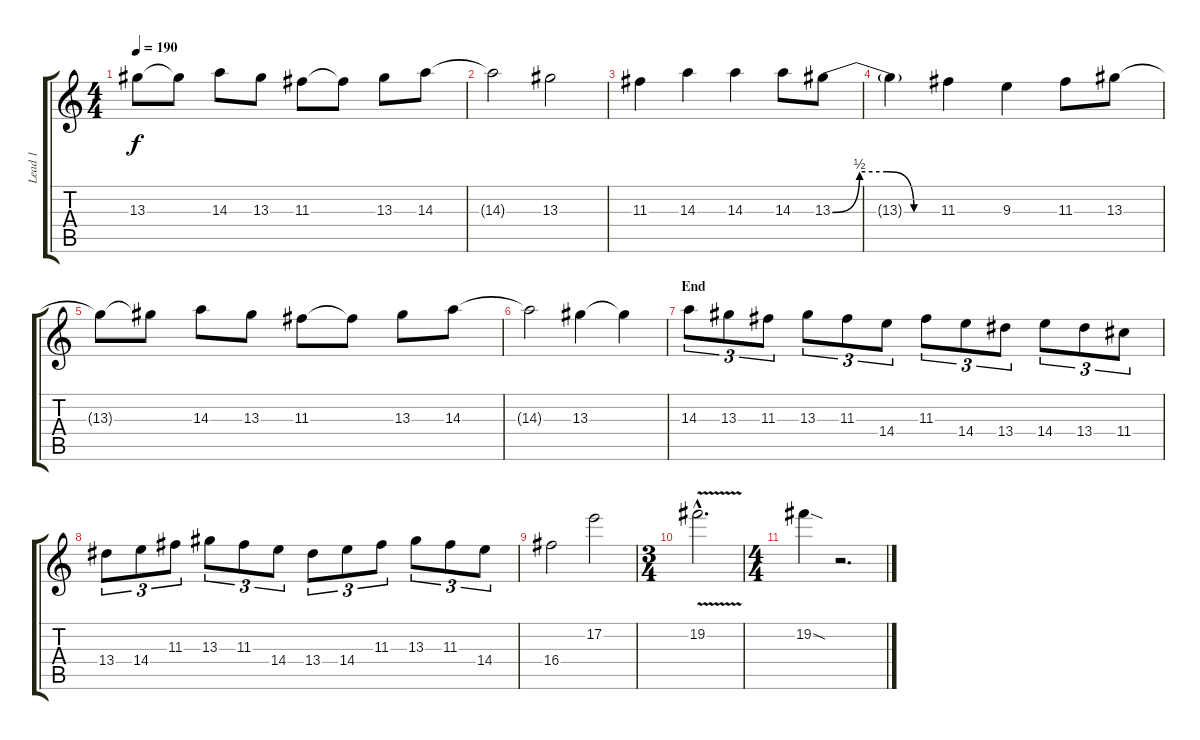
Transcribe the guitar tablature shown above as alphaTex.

\track ("Lead 1" "Lead 1") {instrument distortionguitar}
\staff {score tabs}
\tuning (E4 B3 G3 D3 A2 E2) {hide}
\ts (4 4)
\tempo 190
\clef g2
\ks c
13.3{t}.8{dy f} 13.3{t}.8 14.3.8 13.3.8 11.3.8 11.3{t}.8 13.3.8 14.3.8 |
14.3{t}.2 13.3.2 |
11.3.4 14.3.4 14.3.4 14.3.8 13.3{be (custom 0 0 15 2 30 2 45 0 60 0)}.8 |
13.3{t}.4 11.3.4 9.3.4 11.3.8 13.3.8 |
13.3{t}.8 13.3{t}.8 14.3.8 13.3.8 11.3.8 11.3{t}.8 13.3.8 14.3.8 |
14.3{t}.2 13.3.4 13.3{t}.4 |
\section ("" "End")
14.3.8{tu (3 2)} 13.3.8{tu (3 2)} 11.3.8{tu (3 2)} 13.3.8{tu (3 2)} 11.3.8{tu (3 2)} 14.4.8{tu (3 2)} 11.3.8{tu (3 2)} 14.4.8{tu (3 2)} 13.4.8{tu (3 2)} 14.4.8{tu (3 2)} 13.4.8{tu (3 2)} 11.4.8{tu (3 2)} |
13.4.8{tu (3 2)} 14.4.8{tu (3 2)} 11.3.8{tu (3 2)} 13.3.8{tu (3 2)} 11.3.8{tu (3 2)} 14.4.8{tu (3 2)} 13.4.8{tu (3 2)} 14.4.8{tu (3 2)} 11.3.8{tu (3 2)} 13.3.8{tu (3 2)} 11.3.8{tu (3 2)} 14.4.8{tu (3 2)} |
16.4.2 17.2.2 |
\ts (3 4)
19.2{v hac}.2{d} |
\ts (4 4)
19.2{sod}.4 r.2{d}
